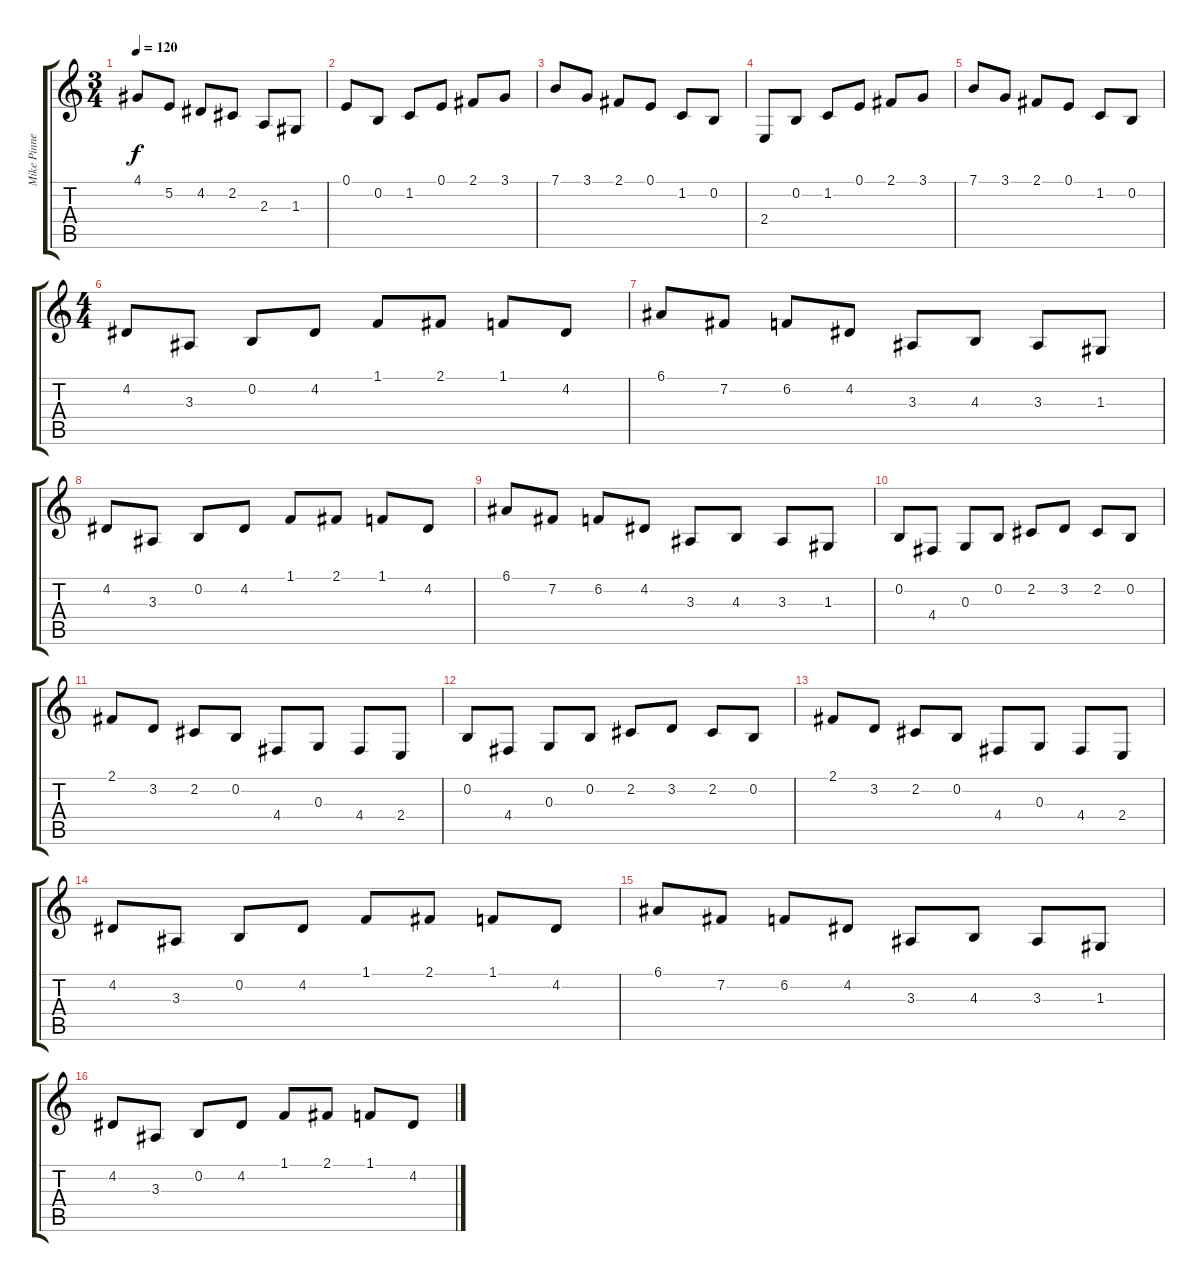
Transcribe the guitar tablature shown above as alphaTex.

\track ("Mike Pinnella (Piano)" "Mike Pinne") {instrument brightacousticpiano}
\staff {score tabs}
\tuning (E4 B3 G3 D3 G2 C2) {hide}
\ts (3 4)
\tempo 120
\clef g2
\ks c
4.1.8{dy f} 5.2.8 4.2.8 2.2.8 2.3.8 1.3.8 |
0.1.8 0.2.8 1.2.8 0.1.8 2.1.8 3.1.8 |
7.1.8 3.1.8 2.1.8 0.1.8 1.2.8 0.2.8 |
2.4.8 0.2.8 1.2.8 0.1.8 2.1.8 3.1.8 |
7.1.8 3.1.8 2.1.8 0.1.8 1.2.8 0.2.8 |
\ts (4 4)
4.2.8 3.3.8 0.2.8 4.2.8 1.1.8 2.1.8 1.1.8 4.2.8 |
6.1.8 7.2.8 6.2.8 4.2.8 3.3.8 4.3.8 3.3.8 1.3.8 |
4.2.8 3.3.8 0.2.8 4.2.8 1.1.8 2.1.8 1.1.8 4.2.8 |
6.1.8 7.2.8 6.2.8 4.2.8 3.3.8 4.3.8 3.3.8 1.3.8 |
0.2.8 4.4.8 0.3.8 0.2.8 2.2.8 3.2.8 2.2.8 0.2.8 |
2.1.8 3.2.8 2.2.8 0.2.8 4.4.8 0.3.8 4.4.8 2.4.8 |
0.2.8 4.4.8 0.3.8 0.2.8 2.2.8 3.2.8 2.2.8 0.2.8 |
2.1.8 3.2.8 2.2.8 0.2.8 4.4.8 0.3.8 4.4.8 2.4.8 |
4.2.8 3.3.8 0.2.8 4.2.8 1.1.8 2.1.8 1.1.8 4.2.8 |
6.1.8 7.2.8 6.2.8 4.2.8 3.3.8 4.3.8 3.3.8 1.3.8 |
4.2.8 3.3.8 0.2.8 4.2.8 1.1.8 2.1.8 1.1.8 4.2.8
